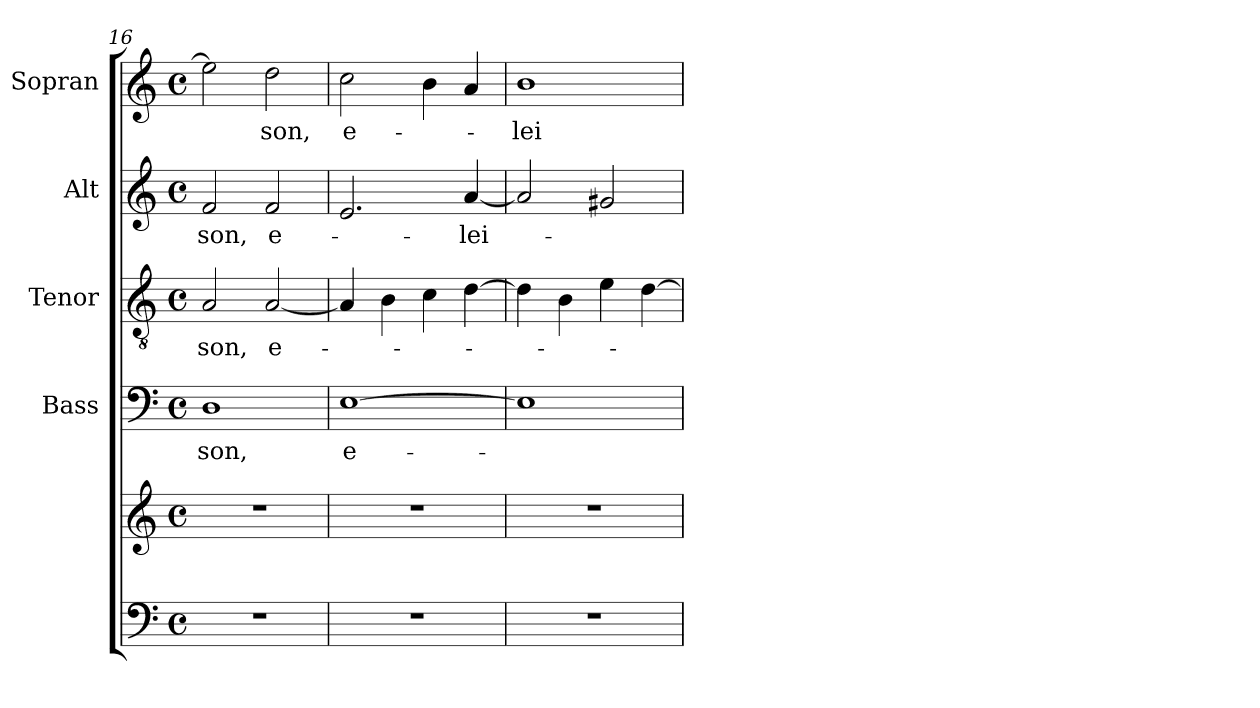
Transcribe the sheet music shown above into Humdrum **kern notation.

**kern	**kern	**kern	**text	**kern	**text	**kern	**text	**kern	**text
*part5	*part5	*part4	*part4	*part3	*part3	*part2	*part2	*part1	*part1
*staff6	*staff5	*staff4	*staff4	*staff3	*staff3	*staff2	*staff2	*staff1	*staff1
*	*	*I"Bass	*	*I"Tenor	*	*I"Alt	*	*I"Sopran	*
*	*	*I'B.	*	*I'T.	*	*I'A.	*	*I'S.	*
*clefF4	*clefG2	*clefF4	*	*clefGv2	*	*clefG2	*	*clefG2	*
*k[]	*k[]	*k[]	*	*k[]	*	*k[]	*	*k[]	*
*C:	*C:	*C:	*	*C:	*	*C:	*	*C:	*
*M4/4	*M4/4	*M4/4	*	*M4/4	*	*M4/4	*	*M4/4	*
*met(c)	*met(c)	*met(c)	*	*met(c)	*	*met(c)	*	*met(c)	*
=16	=16	=16	=16	=16	=16	=16	=16	=16	=16
!	!	!	!LO:LY:b	!	!LO:LY:b	!	!LO:LY:b	!	!
1r	1r	1D	-son,	2A/	-son,	2f/	-son,	2ee\]	.
!	!	!	!	!	!LO:LY:b	!	!LO:LY:b	!	!LO:LY:b
.	.	.	.	[2A/	e-	2f/	e-	2dd\	-son,
=17	=17	=17	=17	=17	=17	=17	=17	=17	=17
!	!	!	!LO:LY:b	!	!	!	!	!	!LO:LY:b
1r	1r	[1E	e-	4A/]	.	2.e/	.	2cc\	e-
.	.	.	.	4B\	.	.	.	.	.
.	.	.	.	4c\	.	.	.	4b\	.
!	!	!	!	!	!	!	!LO:LY:b	!	!
.	.	.	.	[4d\	.	[4a/	-lei-	4a/	.
=18	=18	=18	=18	=18	=18	=18	=18	=18	=18
!	!	!	!	!	!	!	!	!	!LO:LY:b
1r	1r	1E]	.	4d\]	.	2a/]	.	1b	-lei-
.	.	.	.	4B\	.	.	.	.	.
.	.	.	.	4e\	.	2g#X/	.	.	.
.	.	.	.	[4d\	.	.	.	.	.
=	=	=	=	=	=	=	=	=	=
*-	*-	*-	*-	*-	*-	*-	*-	*-	*-
